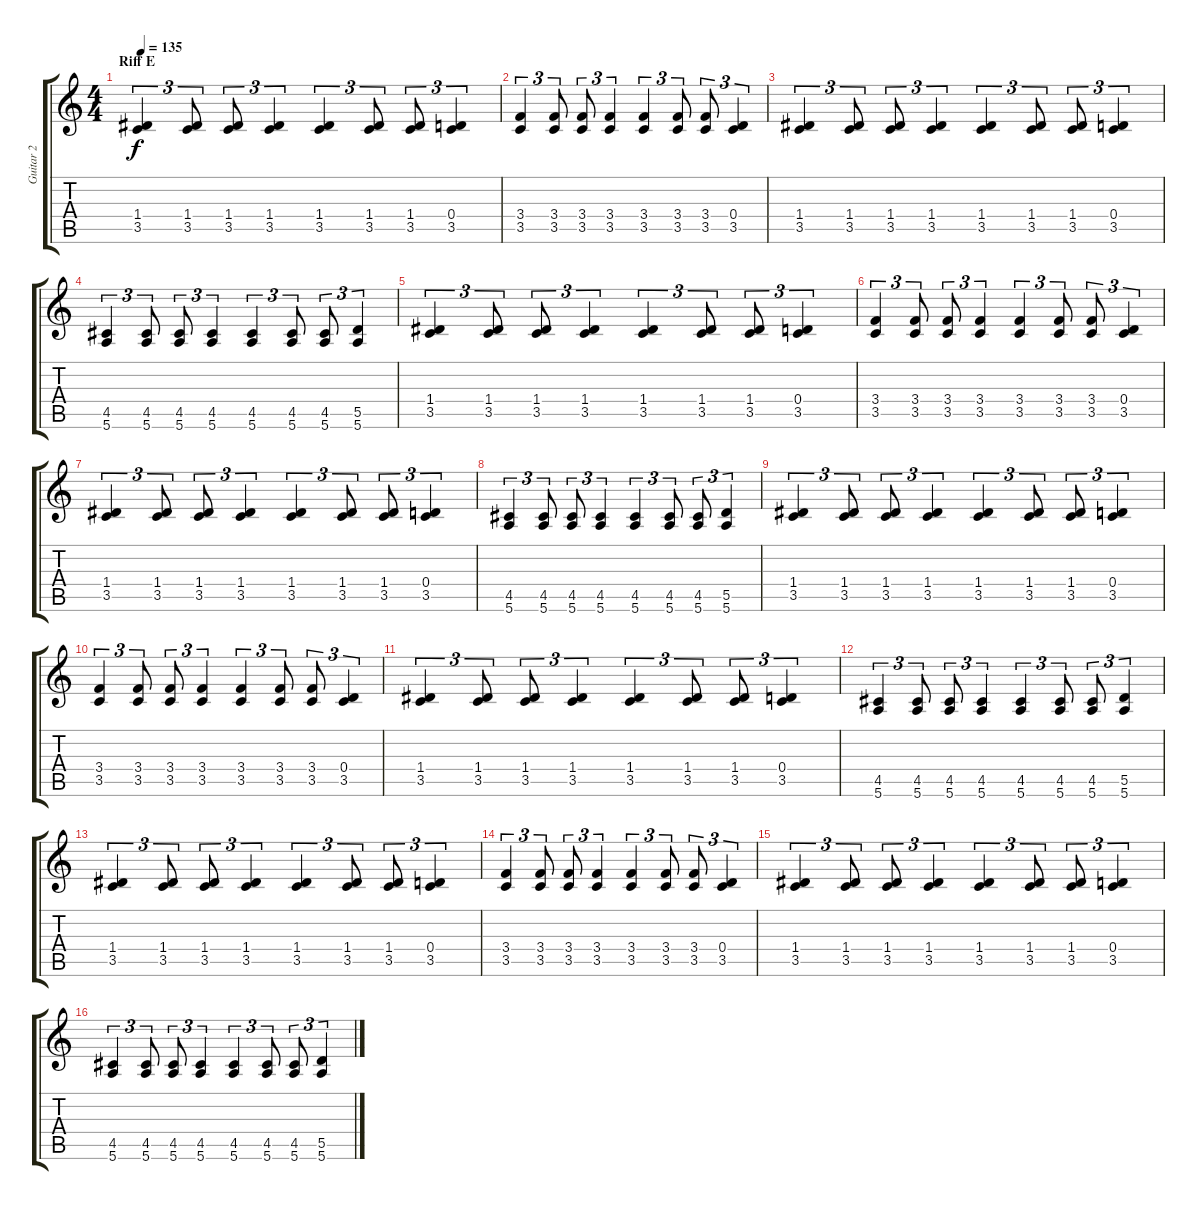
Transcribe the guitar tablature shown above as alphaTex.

\track ("Guitar 2" "Guitar 2") {instrument electricguitarjazz}
\staff {score tabs}
\tuning (E4 B3 G3 D3 A2 E2) {hide}
\ts (4 4)
\section ("" "Riff E")
\tempo 135
\clef g2
\ks c
(1.4 3.5).4{tu (3 2) dy f volume 7} (1.4 3.5).8{tu (3 2)} (1.4 3.5).8{tu (3 2)} (1.4 3.5).4{tu (3 2)} (1.4 3.5).4{tu (3 2)} (1.4 3.5).8{tu (3 2)} (1.4 3.5).8{tu (3 2)} (0.4 3.5).4{tu (3 2)} |
(3.4 3.5).4{tu (3 2)} (3.4 3.5).8{tu (3 2)} (3.4 3.5).8{tu (3 2)} (3.4 3.5).4{tu (3 2)} (3.4 3.5).4{tu (3 2)} (3.4 3.5).8{tu (3 2)} (3.4 3.5).8{tu (3 2)} (0.4 3.5).4{tu (3 2)} |
(1.4 3.5).4{tu (3 2)} (1.4 3.5).8{tu (3 2)} (1.4 3.5).8{tu (3 2)} (1.4 3.5).4{tu (3 2)} (1.4 3.5).4{tu (3 2)} (1.4 3.5).8{tu (3 2)} (1.4 3.5).8{tu (3 2)} (0.4 3.5).4{tu (3 2)} |
(4.5 5.6).4{tu (3 2)} (4.5 5.6).8{tu (3 2)} (4.5 5.6).8{tu (3 2)} (4.5 5.6).4{tu (3 2)} (4.5 5.6).4{tu (3 2)} (4.5 5.6).8{tu (3 2)} (4.5 5.6).8{tu (3 2)} (5.5 5.6).4{tu (3 2)} |
(1.4 3.5).4{tu (3 2) volume 9} (1.4 3.5).8{tu (3 2)} (1.4 3.5).8{tu (3 2)} (1.4 3.5).4{tu (3 2)} (1.4 3.5).4{tu (3 2)} (1.4 3.5).8{tu (3 2)} (1.4 3.5).8{tu (3 2)} (0.4 3.5).4{tu (3 2)} |
(3.4 3.5).4{tu (3 2)} (3.4 3.5).8{tu (3 2)} (3.4 3.5).8{tu (3 2)} (3.4 3.5).4{tu (3 2)} (3.4 3.5).4{tu (3 2)} (3.4 3.5).8{tu (3 2)} (3.4 3.5).8{tu (3 2)} (0.4 3.5).4{tu (3 2)} |
(1.4 3.5).4{tu (3 2)} (1.4 3.5).8{tu (3 2)} (1.4 3.5).8{tu (3 2)} (1.4 3.5).4{tu (3 2)} (1.4 3.5).4{tu (3 2)} (1.4 3.5).8{tu (3 2)} (1.4 3.5).8{tu (3 2)} (0.4 3.5).4{tu (3 2)} |
(4.5 5.6).4{tu (3 2)} (4.5 5.6).8{tu (3 2)} (4.5 5.6).8{tu (3 2)} (4.5 5.6).4{tu (3 2)} (4.5 5.6).4{tu (3 2)} (4.5 5.6).8{tu (3 2)} (4.5 5.6).8{tu (3 2)} (5.5 5.6).4{tu (3 2)} |
(1.4 3.5).4{tu (3 2)} (1.4 3.5).8{tu (3 2)} (1.4 3.5).8{tu (3 2)} (1.4 3.5).4{tu (3 2)} (1.4 3.5).4{tu (3 2)} (1.4 3.5).8{tu (3 2)} (1.4 3.5).8{tu (3 2)} (0.4 3.5).4{tu (3 2)} |
(3.4 3.5).4{tu (3 2)} (3.4 3.5).8{tu (3 2)} (3.4 3.5).8{tu (3 2)} (3.4 3.5).4{tu (3 2)} (3.4 3.5).4{tu (3 2)} (3.4 3.5).8{tu (3 2)} (3.4 3.5).8{tu (3 2)} (0.4 3.5).4{tu (3 2)} |
(1.4 3.5).4{tu (3 2)} (1.4 3.5).8{tu (3 2)} (1.4 3.5).8{tu (3 2)} (1.4 3.5).4{tu (3 2)} (1.4 3.5).4{tu (3 2)} (1.4 3.5).8{tu (3 2)} (1.4 3.5).8{tu (3 2)} (0.4 3.5).4{tu (3 2)} |
(4.5 5.6).4{tu (3 2)} (4.5 5.6).8{tu (3 2)} (4.5 5.6).8{tu (3 2)} (4.5 5.6).4{tu (3 2)} (4.5 5.6).4{tu (3 2)} (4.5 5.6).8{tu (3 2)} (4.5 5.6).8{tu (3 2)} (5.5 5.6).4{tu (3 2)} |
(1.4 3.5).4{tu (3 2)} (1.4 3.5).8{tu (3 2)} (1.4 3.5).8{tu (3 2)} (1.4 3.5).4{tu (3 2)} (1.4 3.5).4{tu (3 2)} (1.4 3.5).8{tu (3 2)} (1.4 3.5).8{tu (3 2)} (0.4 3.5).4{tu (3 2)} |
(3.4 3.5).4{tu (3 2)} (3.4 3.5).8{tu (3 2)} (3.4 3.5).8{tu (3 2)} (3.4 3.5).4{tu (3 2)} (3.4 3.5).4{tu (3 2)} (3.4 3.5).8{tu (3 2)} (3.4 3.5).8{tu (3 2)} (0.4 3.5).4{tu (3 2)} |
(1.4 3.5).4{tu (3 2)} (1.4 3.5).8{tu (3 2)} (1.4 3.5).8{tu (3 2)} (1.4 3.5).4{tu (3 2)} (1.4 3.5).4{tu (3 2)} (1.4 3.5).8{tu (3 2)} (1.4 3.5).8{tu (3 2)} (0.4 3.5).4{tu (3 2)} |
(4.5 5.6).4{tu (3 2)} (4.5 5.6).8{tu (3 2)} (4.5 5.6).8{tu (3 2)} (4.5 5.6).4{tu (3 2)} (4.5 5.6).4{tu (3 2)} (4.5 5.6).8{tu (3 2)} (4.5 5.6).8{tu (3 2)} (5.5 5.6).4{tu (3 2)}
